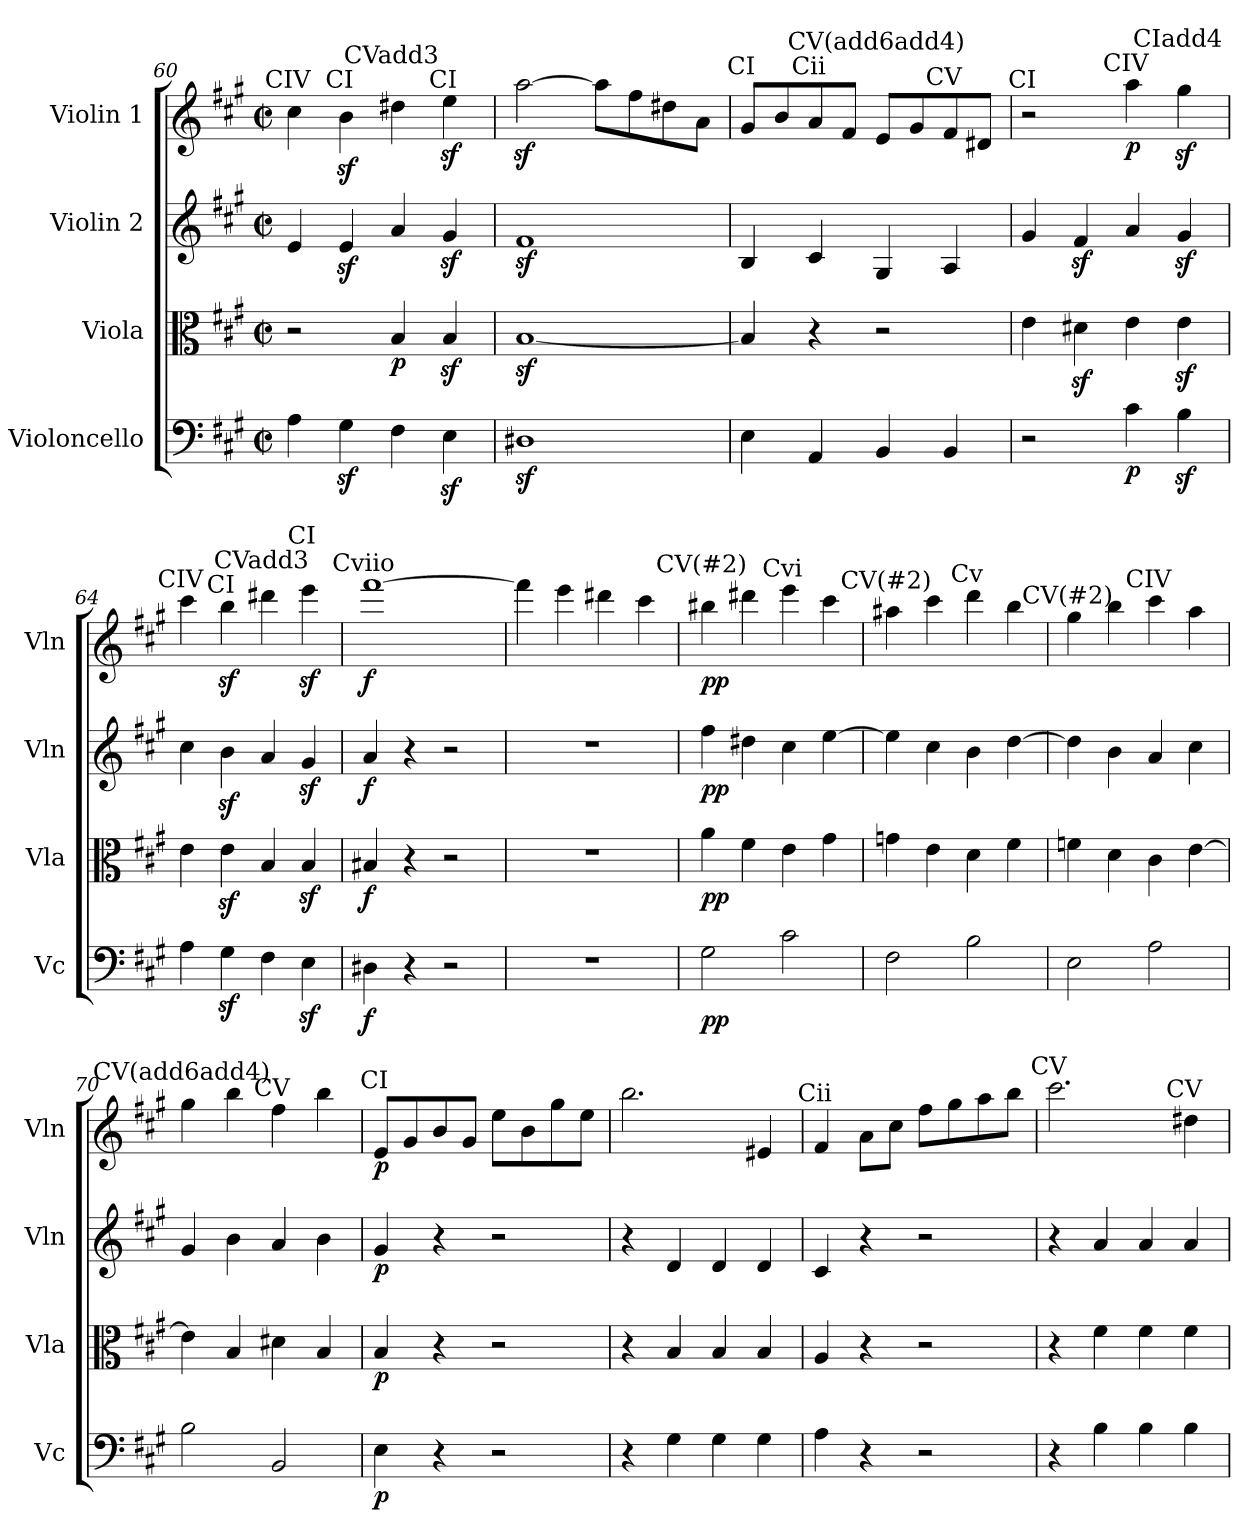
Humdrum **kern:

**kern	**dynam	**kern	**dynam	**kern	**dynam	**kern	**dynam
*part4	*part4	*part3	*part3	*part2	*part2	*part1	*part1
*staff4	*staff4	*staff3	*staff3	*staff2	*staff2	*staff1	*staff1
*I"Violoncello	*	*I"Viola	*	*I"Violin 2	*	*I"Violin 1	*
*I'Vc	*	*I'Vla	*	*I'Vln	*	*I'Vln	*
*clefF4	*	*clefC3	*	*clefG2	*	*clefG2	*
*k[f#c#g#]	*	*k[f#c#g#]	*	*k[f#c#g#]	*	*k[f#c#g#]	*
*A:	*	*A:	*	*A:	*	*A:	*
*M2/2	*	*M2/2	*	*M2/2	*	*M2/2	*
*met(c|)	*	*met(c|)	*	*met(c|)	*	*met(c|)	*
=60X	=60X	=60X	=60X	=60X	=60X	=60X	=60X
!	!	!	!	!	!	!LO:TX:a:cj:t=CIV	!
4A\	.	2r	.	4e/	.	4cc#\	.
!	!	!	!	!	!	!LO:TX:a:cj:t=CI	!
4G#z<\	.	.	.	4ez</	.	4bz<\	.
!	!	!	!	!	!	!LO:TX:a:cj:t=CVadd3	!
!	!	!	!LO:DY:b	!	!	!	!
4F#\	.	4B/	p	4a/	.	4dd#X\	.
!	!	!	!	!	!	!LO:TX:a:cj:t=CI	!
4Ez<\	.	4Bz</	.	4g#z</	.	4eez<\	.
!!LO:PB:g=z
=61X	=61X	=61X	=61X	=61X	=61X	=61X	=61X
1D#Xz<	.	[1Bz<	.	1f#z<	.	[2aaz<\	.
.	.	.	.	.	.	8aa\L]	.
.	.	.	.	.	.	8ff#\	.
.	.	.	.	.	.	8dd#X\	.
.	.	.	.	.	.	8a\J	.
!!LO:PB:g=z
=62X	=62X	=62X	=62X	=62X	=62X	=62X	=62X
!	!	!	!	!	!	!LO:TX:a:cj:t=CI	!
4E\	.	4B/]	.	4B/	.	8g#/L	.
.	.	.	.	.	.	8b/	.
!	!	!	!	!	!	!LO:TX:a:cj:t=Cii	!
4AA/	.	4r	.	4c#/	.	8a/	.
.	.	.	.	.	.	8f#/J	.
!	!	!	!	!	!	!LO:TX:a:cj:t=CV(add6add4)	!
4BB/	.	2r	.	4G#/	.	8e/L	.
.	.	.	.	.	.	8g#/	.
!	!	!	!	!	!	!LO:TX:a:cj:t=CV	!
4BB/	.	.	.	4A/	.	8f#/	.
.	.	.	.	.	.	8d#X/J	.
=63X	=63X	=63X	=63X	=63X	=63X	=63X	=63X
!	!	!	!	!	!	!LO:TX:a:cj:t=CI	!
2r	.	4e\	.	4g#/	.	2r	.
.	.	4d#Xz<\	.	4f#z</	.	.	.
!	!	!	!	!	!	!LO:TX:a:cj:t=CIV	!
!	!LO:DY:b	!	!	!	!	!	!LO:DY:b
4c#\	p	4e\	.	4a/	.	4aa\	p
!	!	!	!	!	!	!LO:TX:a:cj:t=CIadd4	!
4Bz<\	.	4ez<\	.	4g#z</	.	4gg#z<\	.
=64X	=64X	=64X	=64X	=64X	=64X	=64X	=64X
!	!	!	!	!	!	!LO:TX:a:cj:t=CIV	!
4A\	.	4e\	.	4cc#\	.	4ccc#\	.
!	!	!	!	!	!	!LO:TX:a:cj:t=CI	!
4G#z<\	.	4ez<\	.	4bz<\	.	4bbz<\	.
!	!	!	!	!	!	!LO:TX:a:cj:t=CVadd3	!
4F#\	.	4B/	.	4a/	.	4ddd#X\	.
!	!	!	!	!	!	!LO:TX:a:cj:t=CI	!
4Ez<\	.	4Bz</	.	4g#z</	.	4eeez<\	.
=65X	=65X	=65X	=65X	=65X	=65X	=65X	=65X
!	!	!	!	!	!	!LO:TX:a:cj:t=Cviio	!
!	!LO:DY:b	!	!LO:DY:b	!	!LO:DY:b	!	!LO:DY:b
4D#X\	f	4B#X/	f	4a/	f	[1fff#	f
4r	.	4r	.	4r	.	.	.
2r	.	2r	.	2r	.	.	.
=66X	=66X	=66X	=66X	=66X	=66X	=66X	=66X
1r	.	1r	.	1r	.	4fff#\]	.
.	.	.	.	.	.	4eee\	.
.	.	.	.	.	.	4ddd#X\	.
.	.	.	.	.	.	4ccc#\	.
!!LO:LB:g=z
=67X	=67X	=67X	=67X	=67X	=67X	=67X	=67X
!	!	!	!	!	!	!LO:TX:a:cj:t=CV(#2)	!
!	!LO:DY:b	!	!LO:DY:b	!	!LO:DY:b	!	!LO:DY:b
2G#\	pp	4a\	pp	4ff#\	pp	4bb#X\	pp
.	.	4f#\	.	4dd#X\	.	4ddd#X\	.
!	!	!	!	!	!	!LO:TX:a:cj:t=Cvi	!
2c#\	.	4e\	.	4cc#\	.	4eee\	.
.	.	4g#\	.	[4ee\	.	4ccc#\	.
=68X	=68X	=68X	=68X	=68X	=68X	=68X	=68X
!	!	!	!	!	!	!LO:TX:a:cj:t=CV(#2)	!
2F#\	.	4gn\	.	4ee\]	.	4aa#X\	.
.	.	4e\	.	4cc#\	.	4ccc#\	.
!	!	!	!	!	!	!LO:TX:a:cj:t=Cv	!
2B\	.	4d\	.	4b\	.	4ddd\	.
.	.	4f#\	.	[4dd\	.	4bb\	.
=69X	=69X	=69X	=69X	=69X	=69X	=69X	=69X
!	!	!	!	!	!	!LO:TX:a:cj:t=CV(#2)	!
2E\	.	4fn\	.	4dd\]	.	4gg#\	.
.	.	4d\	.	4b\	.	4bb\	.
!	!	!	!	!	!	!LO:TX:a:cj:t=CIV	!
2A\	.	4c#\	.	4a/	.	4ccc#\	.
.	.	[4e\	.	4cc#\	.	4aa\	.
=70X	=70X	=70X	=70X	=70X	=70X	=70X	=70X
!	!	!	!	!	!	!LO:TX:a:cj:t=CV(add6add4)	!
2B\	.	4e\]	.	4g#/	.	4gg#\	.
.	.	4B/	.	4b\	.	4bb\	.
!	!	!	!	!	!	!LO:TX:a:cj:t=CV	!
2BB/	.	4d#X\	.	4a/	.	4ff#\	.
.	.	4B/	.	4b\	.	4bb\	.
!!LO:PB:g=z
=71X	=71X	=71X	=71X	=71X	=71X	=71X	=71X
!	!	!	!	!	!	!LO:TX:a:cj:t=CI	!
!	!LO:DY:b	!	!LO:DY:b	!	!LO:DY:b	!	!LO:DY:b
4E\	p	4B/	p	4g#/	p	8e/L	p
.	.	.	.	.	.	8g#/	.
4r	.	4r	.	4r	.	8b/	.
.	.	.	.	.	.	8g#/J	.
2r	.	2r	.	2r	.	8ee\L	.
.	.	.	.	.	.	8b\	.
.	.	.	.	.	.	8gg#\	.
.	.	.	.	.	.	8ee\J	.
!!LO:LB:g=z
=72X	=72X	=72X	=72X	=72X	=72X	=72X	=72X
4r	.	4r	.	4r	.	2.bb\	.
4G#\	.	4B/	.	4d/	.	.	.
4G#\	.	4B/	.	4d/	.	.	.
4G#\	.	4B/	.	4d/	.	4e#X/	.
=73X	=73X	=73X	=73X	=73X	=73X	=73X	=73X
!	!	!	!	!	!	!LO:TX:a:cj:t=Cii	!
4A\	.	4A/	.	4c#/	.	4f#/	.
4r	.	4r	.	4r	.	8a\L	.
.	.	.	.	.	.	8cc#\J	.
2r	.	2r	.	2r	.	8ff#\L	.
.	.	.	.	.	.	8gg#\	.
.	.	.	.	.	.	8aa\	.
.	.	.	.	.	.	8bb\J	.
=74X	=74X	=74X	=74X	=74X	=74X	=74X	=74X
!	!	!	!	!	!	!LO:TX:a:cj:t=CV	!
4r	.	4r	.	4r	.	2.ccc#\	.
4B\	.	4f#\	.	4a/	.	.	.
4B\	.	4f#\	.	4a/	.	.	.
!	!	!	!	!	!	!LO:TX:a:cj:t=CV	!
4B\	.	4f#\	.	4a/	.	4dd#X\	.
=	=	=	=	=	=	=	=
*-	*-	*-	*-	*-	*-	*-	*-
